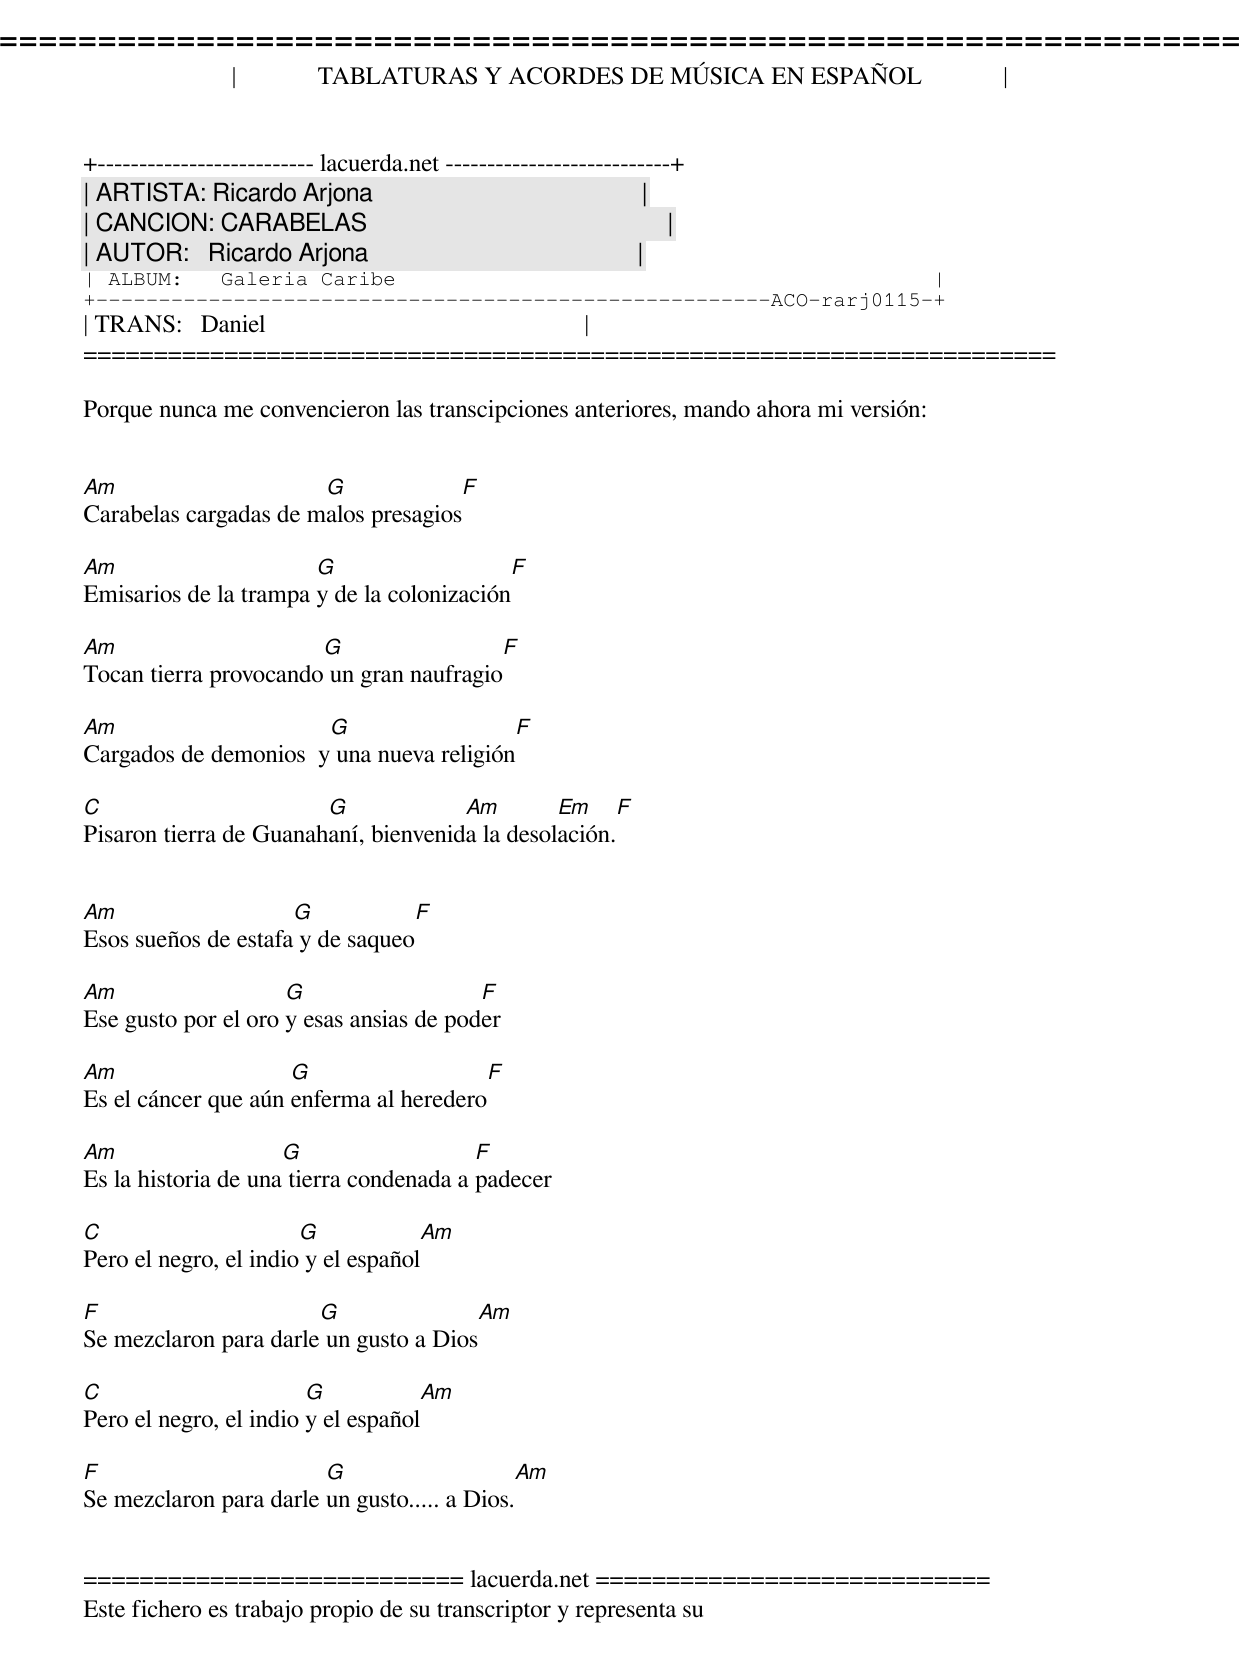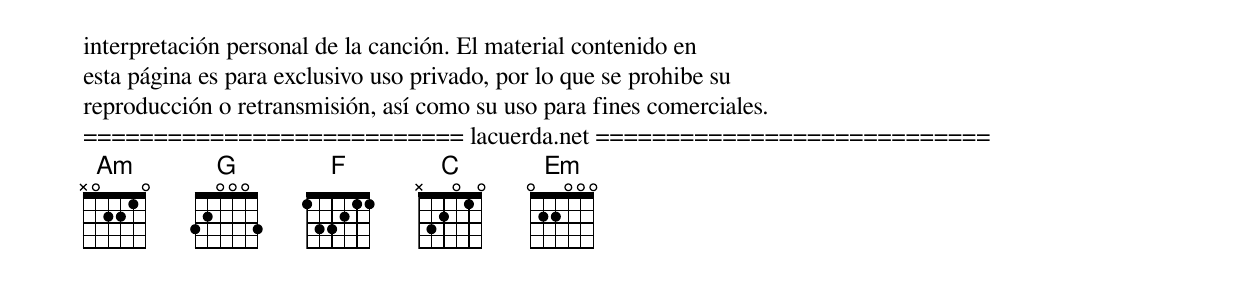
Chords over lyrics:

=====================================================================
|             TABLATURAS Y ACORDES DE MÚSICA EN ESPAÑOL             |
+-------------------------- lacuerda.net ---------------------------+
| ARTISTA: Ricardo Arjona                                           |
| CANCION: CARABELAS                                                |
| AUTOR:   Ricardo Arjona                                           |
| ALBUM:   Galeria Caribe                                           |
+------------------------------------------------------ACO-rarj0115-+
| TRANS:   Daniel                                                   |
=====================================================================

Porque nunca me convencieron las transcipciones anteriores, mando ahora mi versión:


Am                     G                     F
Carabelas cargadas de malos presagios

Am                     G                     F
Emisarios de la trampa y de la colonización

Am                     G                    F
Tocan tierra provocando un gran naufragio

Am                     G                    F
Cargados de demonios  y una nueva religión

C                       G             Am        Em            F
Pisaron tierra de Guanahaní, bienvenida la desolación.


Am                   G                   F
Esos sueños de estafa y de saqueo

Am                   G                   F
Ese gusto por el oro y esas ansias de poder

Am                   G                   F
Es el cáncer que aún enferma al heredero

Am                   G                   F
Es la historia de una tierra condenada a padecer

C                      G                  Am
Pero el negro, el indio y el español

F                      G                   Am
Se mezclaron para darle un gusto a Dios

C                       G                 Am
Pero el negro, el indio y el español

F                       G                        Am
Se mezclaron para darle un gusto..... a Dios.


=========================== lacuerda.net ============================
Este fichero es trabajo propio de su transcriptor y representa su
interpretación personal de la canción. El material contenido en
esta página es para exclusivo uso privado, por lo que se prohibe su
reproducción o retransmisión, así como su uso para fines comerciales.
=========================== lacuerda.net ============================
